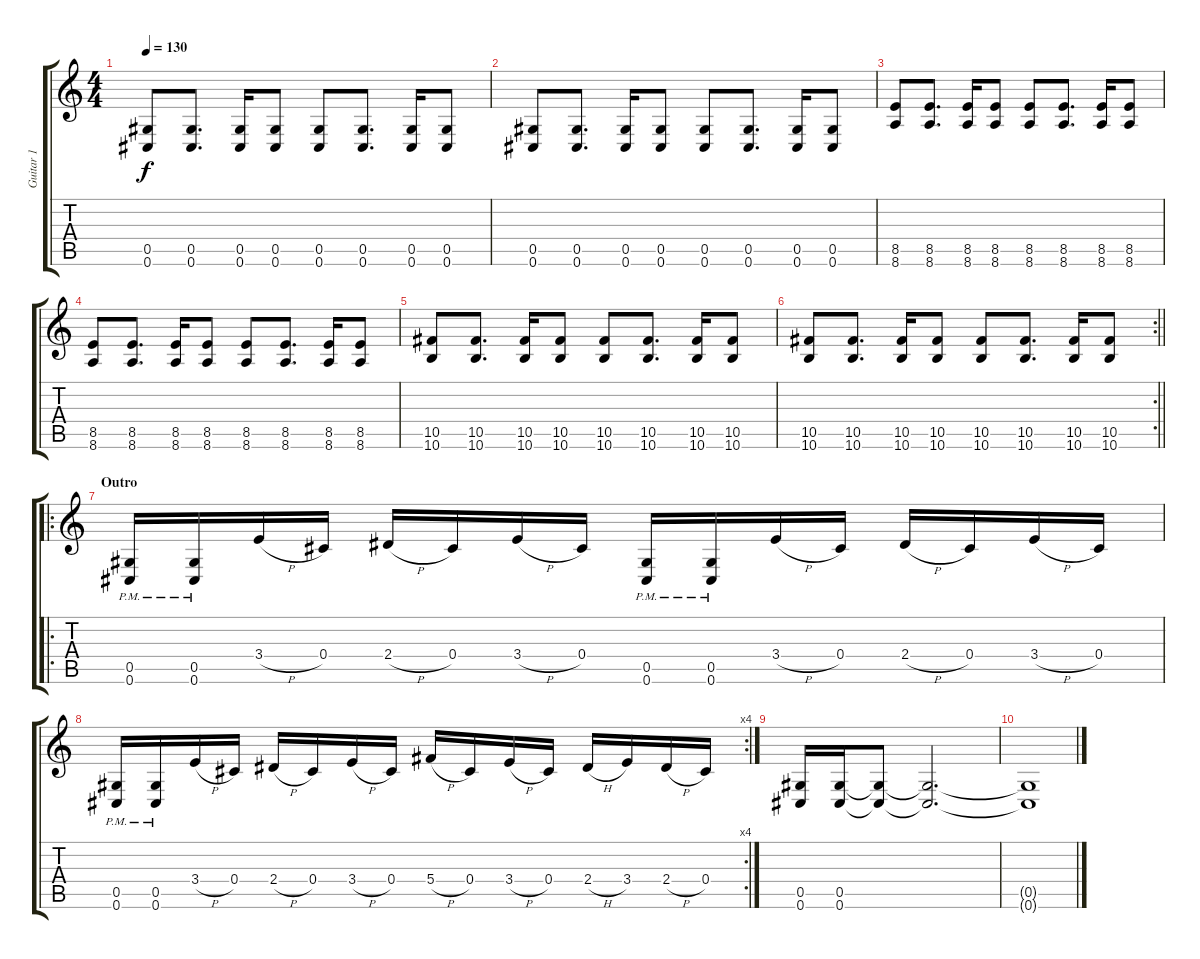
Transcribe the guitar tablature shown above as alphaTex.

\track ("Guitar 1" "Guitar 1") {instrument distortionguitar}
\staff {score tabs}
\tuning (Eb4 Bb3 Gb3 Db3 Ab2 Db2) {hide}
\ts (4 4)
\tempo 130
\clef g2
\ks c
(0.5 0.6).8{dy f} (0.5 0.6).8{d} (0.5 0.6).16 (0.5 0.6).8 (0.5 0.6).8 (0.5 0.6).8{d} (0.5 0.6).16 (0.5 0.6).8 |
(0.5 0.6).8 (0.5 0.6).8{d} (0.5 0.6).16 (0.5 0.6).8 (0.5 0.6).8 (0.5 0.6).8{d} (0.5 0.6).16 (0.5 0.6).8 |
(8.5 8.6).8 (8.5 8.6).8{d} (8.5 8.6).16 (8.5 8.6).8 (8.5 8.6).8 (8.5 8.6).8{d} (8.5 8.6).16 (8.5 8.6).8 |
(8.5 8.6).8 (8.5 8.6).8{d} (8.5 8.6).16 (8.5 8.6).8 (8.5 8.6).8 (8.5 8.6).8{d} (8.5 8.6).16 (8.5 8.6).8 |
(10.5 10.6).8 (10.5 10.6).8{d} (10.5 10.6).16 (10.5 10.6).8 (10.5 10.6).8 (10.5 10.6).8{d} (10.5 10.6).16 (10.5 10.6).8 |
\rc 2
\barLineRight lightlight
(10.5 10.6).8 (10.5 10.6).8{d} (10.5 10.6).16 (10.5 10.6).8 (10.5 10.6).8 (10.5 10.6).8{d} (10.5 10.6).16 (10.5 10.6).8 |
\ro
\section ("" "Outro")
(0.5{pm} 0.6{pm}).16 (0.5{pm} 0.6{pm}).16 3.4{h}.16 0.4.16 2.4{h}.16 0.4.16 3.4{h}.16 0.4.16 (0.5{pm} 0.6{pm}).16 (0.5{pm} 0.6{pm}).16 3.4{h}.16 0.4.16 2.4{h}.16 0.4.16 3.4{h}.16 0.4.16 |
\rc 4
(0.5{pm} 0.6{pm}).16 (0.5{pm} 0.6{pm}).16 3.4{h}.16 0.4.16 2.4{h}.16 0.4.16 3.4{h}.16 0.4.16 5.4{h}.16 0.4.16 3.4{h}.16 0.4.16 2.4{h}.16 3.4.16 2.4{h}.16 0.4.16 |
(0.5 0.6).16 (0.5 0.6).16 (0.5{t} 0.6{t}).8 (0.5{t} 0.6{t}).2{d volume 0} |
(0.5{t} 0.6{t}).1
